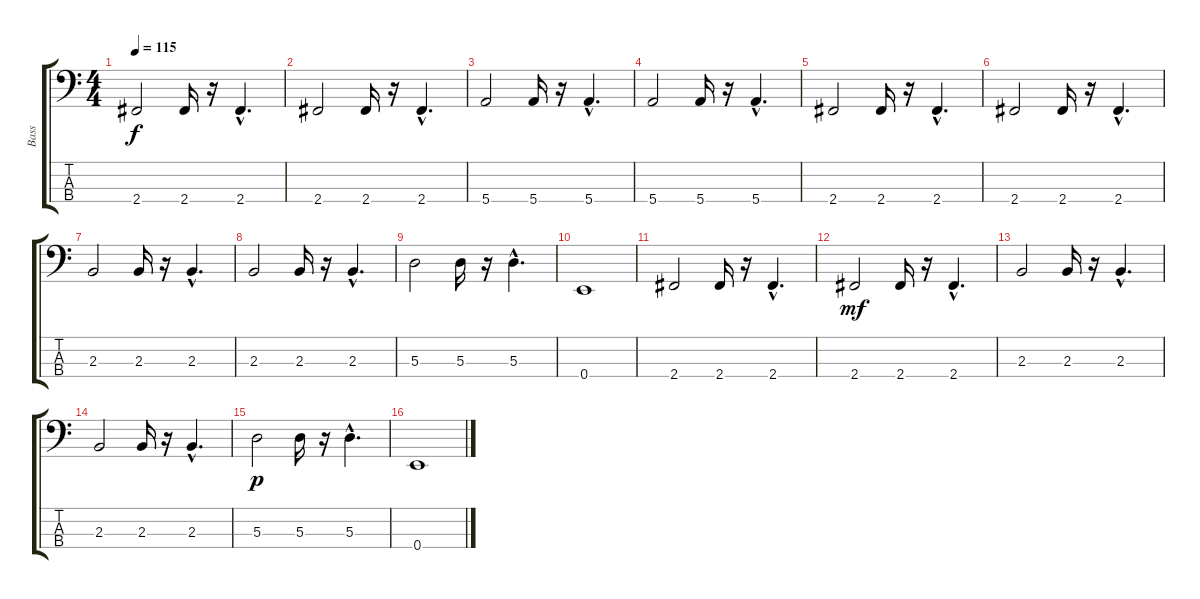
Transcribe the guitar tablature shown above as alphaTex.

\track ("Bass" "Bass") {instrument electricbasspick}
\staff {score tabs}
\tuning (G2 D2 A1 E1) {hide}
\ts (4 4)
\tempo 115
\clef f4
\ks c
2.4.2{dy f} 2.4.16 r.16 2.4{hac}.4{d} |
2.4.2 2.4.16 r.16 2.4{hac}.4{d} |
5.4.2 5.4.16 r.16 5.4{hac}.4{d} |
5.4.2 5.4.16 r.16 5.4{hac}.4{d} |
2.4.2 2.4.16 r.16 2.4{hac}.4{d} |
2.4.2 2.4.16 r.16 2.4{hac}.4{d} |
2.3.2 2.3.16 r.16 2.3{hac}.4{d} |
2.3.2 2.3.16 r.16 2.3{hac}.4{d} |
5.3.2 5.3.16 r.16 5.3{hac}.4{d} |
0.4.1 |
2.4.2 2.4.16 r.16 2.4{hac}.4{d} |
2.4.2{dy mf} 2.4.16 r.16 2.4{hac}.4{d} |
2.3.2 2.3.16 r.16 2.3{hac}.4{d} |
2.3.2 2.3.16 r.16 2.3{hac}.4{d} |
5.3.2{dy p} 5.3.16 r.16 5.3{hac}.4{d} |
0.4.1
